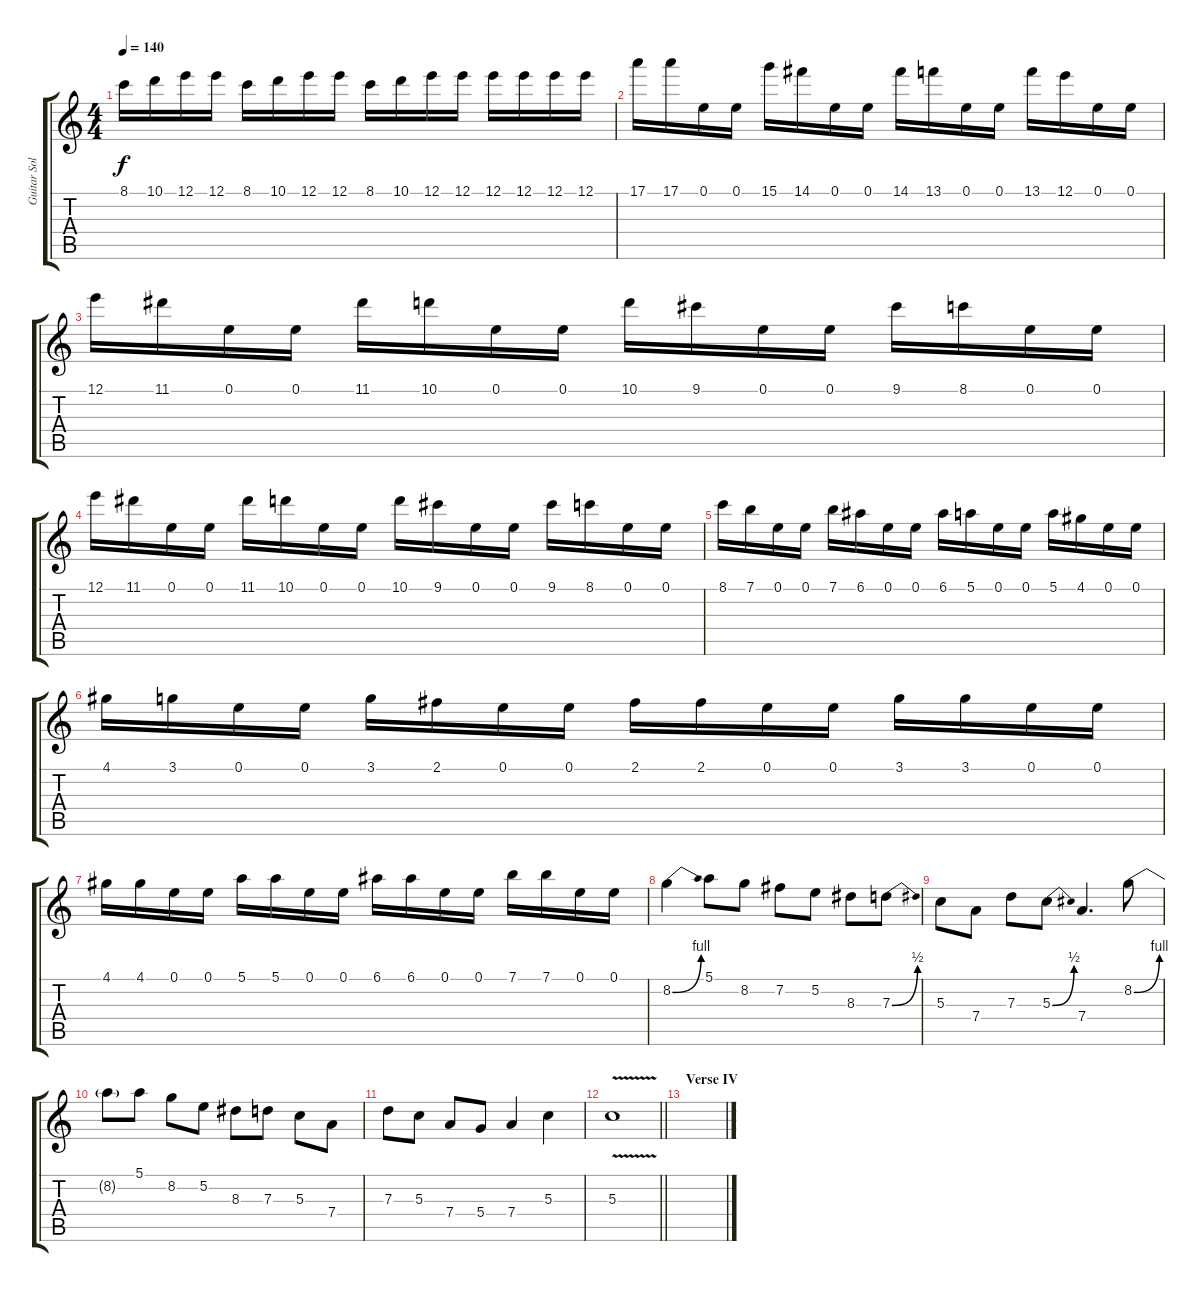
\track ("Guitar Solo" "Guitar Sol") {instrument distortionguitar}
\staff {score tabs}
\tuning (E4 B3 G3 D3 A2 E2) {hide}
\ts (4 4)
\tempo 140
\clef g2
\ks c
8.1.16{dy f} 10.1.16 12.1.16 12.1.16 8.1.16 10.1.16 12.1.16 12.1.16 8.1.16 10.1.16 12.1.16 12.1.16 12.1.16 12.1.16 12.1.16 12.1.16 |
17.1.16 17.1.16 0.1.16 0.1.16 15.1.16 14.1.16 0.1.16 0.1.16 14.1.16 13.1.16 0.1.16 0.1.16 13.1.16 12.1.16 0.1.16 0.1.16 |
12.1.16 11.1.16 0.1.16 0.1.16 11.1.16 10.1.16 0.1.16 0.1.16 10.1.16 9.1.16 0.1.16 0.1.16 9.1.16 8.1.16 0.1.16 0.1.16 |
12.1.16 11.1.16 0.1.16 0.1.16 11.1.16 10.1.16 0.1.16 0.1.16 10.1.16 9.1.16 0.1.16 0.1.16 9.1.16 8.1.16 0.1.16 0.1.16 |
8.1.16 7.1.16 0.1.16 0.1.16 7.1.16 6.1.16 0.1.16 0.1.16 6.1.16 5.1.16 0.1.16 0.1.16 5.1.16 4.1.16 0.1.16 0.1.16 |
4.1.16 3.1.16 0.1.16 0.1.16 3.1.16 2.1.16 0.1.16 0.1.16 2.1.16 2.1.16 0.1.16 0.1.16 3.1.16 3.1.16 0.1.16 0.1.16 |
4.1.16 4.1.16 0.1.16 0.1.16 5.1.16 5.1.16 0.1.16 0.1.16 6.1.16 6.1.16 0.1.16 0.1.16 7.1.16 7.1.16 0.1.16 0.1.16 |
8.2{be (bend 0 0 60 4)}.4 5.1.8 8.2.8 7.2.8 5.2.8 8.3.8 7.3{be (bend 0 0 60 2)}.8 |
5.3.8 7.4.8 7.3.8 5.3{be (bend 0 0 60 2)}.8 7.4.4{d} 8.2{be (bend 0 0 60 4)}.8 |
8.2{t}.8 5.1.8 8.2.8 5.2.8 8.3.8 7.3.8 5.3.8 7.4.8 |
7.3.8 5.3.8 7.4.8 5.4.8 7.4.4 5.3.4 |
\barLineRight lightlight
5.3{v}.1 |
\section ("" "Verse IV")
